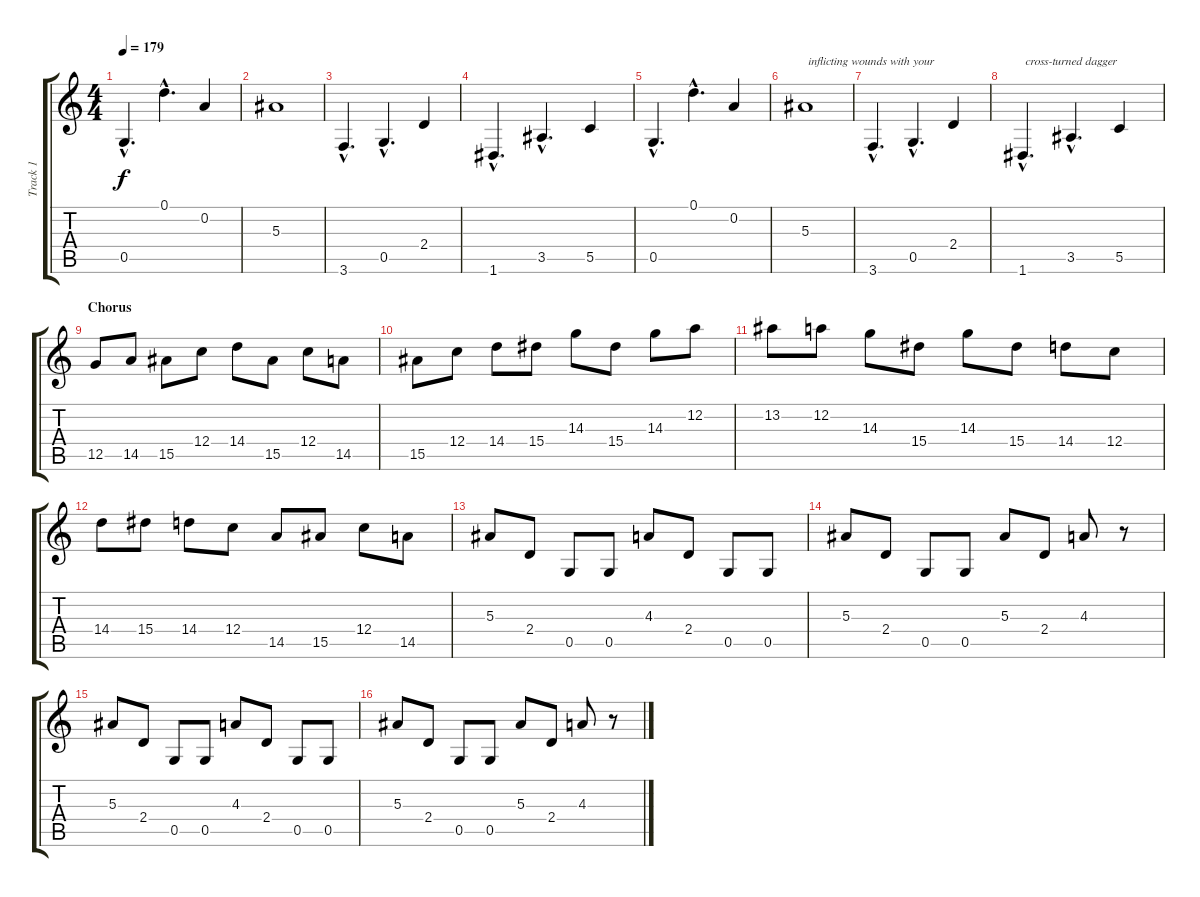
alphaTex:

\track ("Track 1" "Track 1") {instrument distortionguitar}
\staff {score tabs}
\tuning (D4 A3 F3 C3 G2 D2) {hide}
\ts (4 4)
\tempo 179
\clef g2
\ks c
0.5{hac}.4{d dy f} 0.1{hac}.4{d} 0.2.4 |
5.3.1 |
3.6{hac}.4{d} 0.5{hac}.4{d} 2.4.4 |
1.6{hac}.4{d} 3.5{hac}.4{d} 5.5.4 |
0.5{hac}.4{d} 0.1{hac}.4{d} 0.2.4 |
5.3.1{txt " inflicting wounds with your"} |
3.6{hac}.4{d} 0.5{hac}.4{d} 2.4.4 |
1.6{hac}.4{d txt " cross-turned dagger"} 3.5{hac}.4{d} 5.5.4 |
\section ("" "Chorus")
12.5.8 14.5.8 15.5.8 12.4.8 14.4.8 15.5.8 12.4.8 14.5.8 |
15.5.8 12.4.8 14.4.8 15.4.8 14.3.8 15.4.8 14.3.8 12.2.8 |
13.2.8 12.2.8 14.3.8 15.4.8 14.3.8 15.4.8 14.4.8 12.4.8 |
14.4.8 15.4.8 14.4.8 12.4.8 14.5.8 15.5.8 12.4.8 14.5.8 |
5.3.8 2.4.8 0.5.8 0.5.8 4.3.8 2.4.8 0.5.8 0.5.8 |
5.3.8 2.4.8 0.5.8 0.5.8 5.3.8 2.4.8 4.3.8 r.8 |
5.3.8 2.4.8 0.5.8 0.5.8 4.3.8 2.4.8 0.5.8 0.5.8 |
5.3.8 2.4.8 0.5.8 0.5.8 5.3.8 2.4.8 4.3.8 r.8
